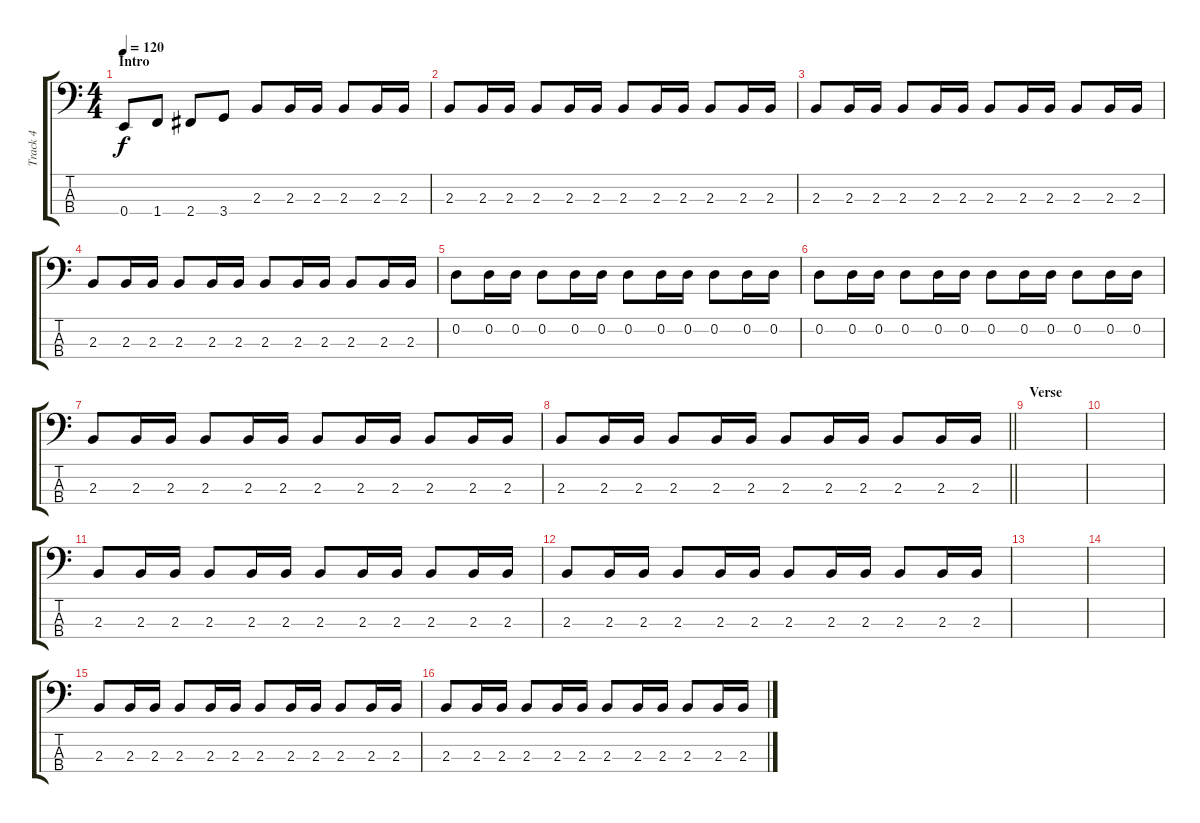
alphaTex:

\track ("Track 4" "Track 4") {instrument electricbasspick}
\staff {score tabs}
\tuning (G2 D2 A1 E1) {hide}
\ts (4 4)
\section ("" "Intro")
\tempo 120
\clef f4
\ks c
0.4.8{dy f instrument electricbasspick} 1.4.8 2.4.8 3.4.8 2.3.8 2.3.16 2.3.16 2.3.8 2.3.16 2.3.16 |
2.3.8 2.3.16 2.3.16 2.3.8 2.3.16 2.3.16 2.3.8 2.3.16 2.3.16 2.3.8 2.3.16 2.3.16 |
2.3.8 2.3.16 2.3.16 2.3.8 2.3.16 2.3.16 2.3.8 2.3.16 2.3.16 2.3.8 2.3.16 2.3.16 |
2.3.8 2.3.16 2.3.16 2.3.8 2.3.16 2.3.16 2.3.8 2.3.16 2.3.16 2.3.8 2.3.16 2.3.16 |
0.2.8 0.2.16 0.2.16 0.2.8 0.2.16 0.2.16 0.2.8 0.2.16 0.2.16 0.2.8 0.2.16 0.2.16 |
0.2.8 0.2.16 0.2.16 0.2.8 0.2.16 0.2.16 0.2.8 0.2.16 0.2.16 0.2.8 0.2.16 0.2.16 |
2.3.8 2.3.16 2.3.16 2.3.8 2.3.16 2.3.16 2.3.8 2.3.16 2.3.16 2.3.8 2.3.16 2.3.16 |
\barLineRight lightlight
2.3.8 2.3.16 2.3.16 2.3.8 2.3.16 2.3.16 2.3.8 2.3.16 2.3.16 2.3.8 2.3.16 2.3.16 |
\section ("" "Verse")
|
|
2.3.8 2.3.16 2.3.16 2.3.8 2.3.16 2.3.16 2.3.8 2.3.16 2.3.16 2.3.8 2.3.16 2.3.16 |
2.3.8 2.3.16 2.3.16 2.3.8 2.3.16 2.3.16 2.3.8 2.3.16 2.3.16 2.3.8 2.3.16 2.3.16 |
|
|
2.3.8 2.3.16 2.3.16 2.3.8 2.3.16 2.3.16 2.3.8 2.3.16 2.3.16 2.3.8 2.3.16 2.3.16 |
2.3.8 2.3.16 2.3.16 2.3.8 2.3.16 2.3.16 2.3.8 2.3.16 2.3.16 2.3.8 2.3.16 2.3.16
